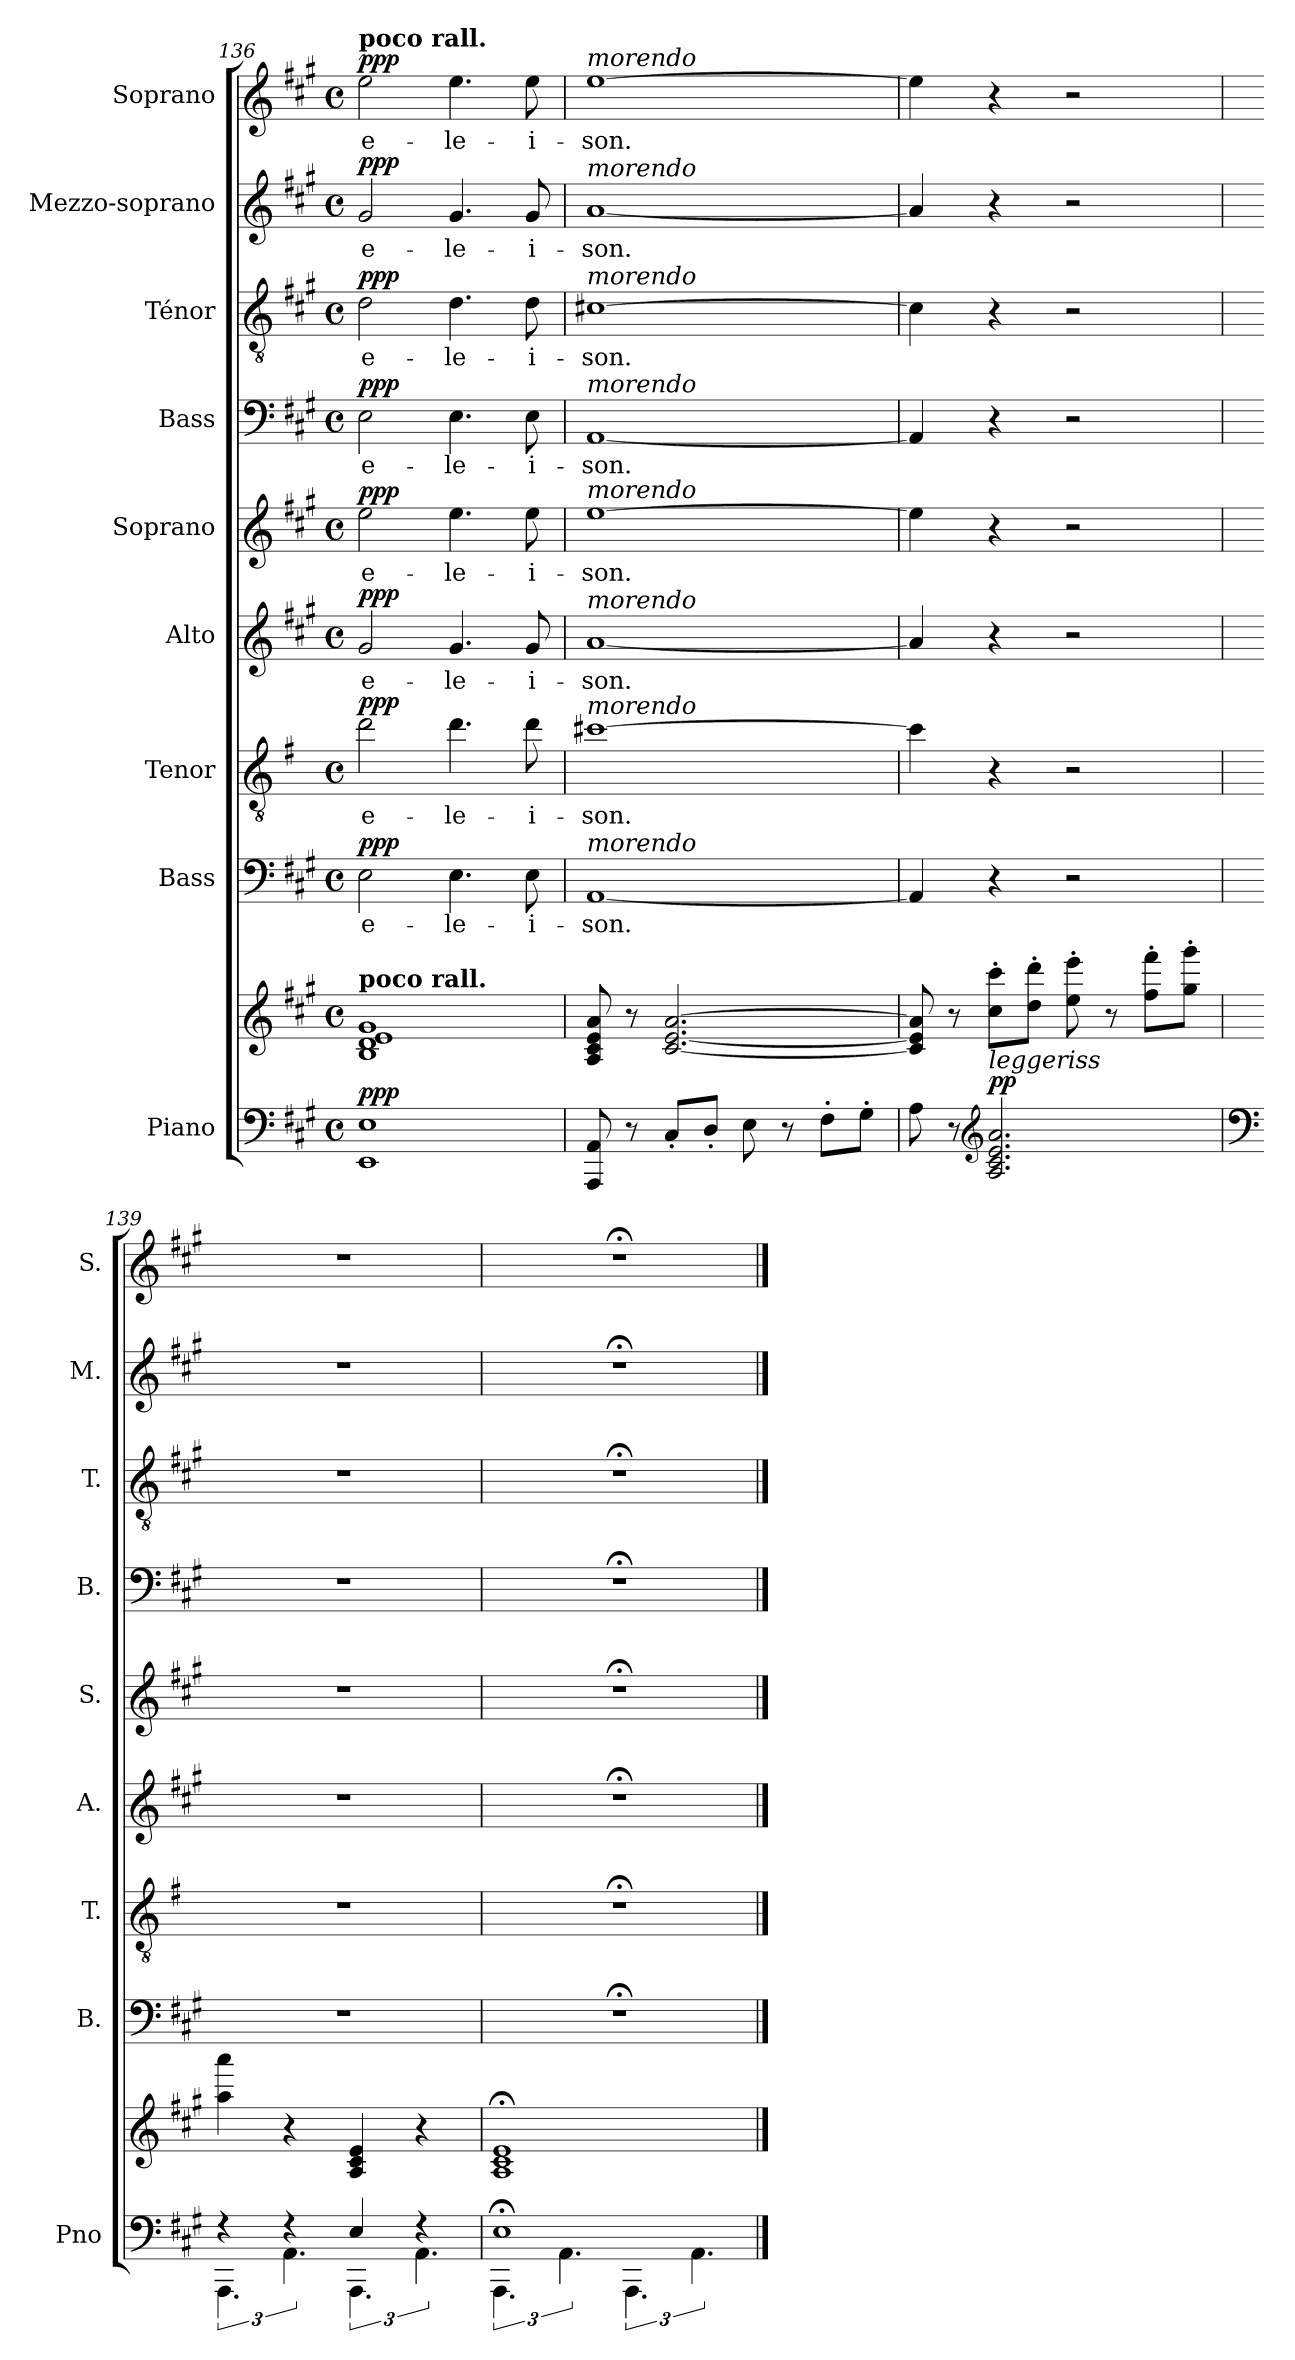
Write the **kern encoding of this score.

**kern	**kern	**dynam	**kern	**text	**dynam	**kern	**text	**dynam	**kern	**text	**dynam	**kern	**text	**dynam	**kern	**text	**dynam	**kern	**text	**dynam	**kern	**text	**dynam	**kern	**text	**dynam
*part9	*part9	*part9	*part8	*part8	*part8	*part7	*part7	*part7	*part6	*part6	*part6	*part5	*part5	*part5	*part4	*part4	*part4	*part3	*part3	*part3	*part2	*part2	*part2	*part1	*part1	*part1
*staff10	*staff9	*staff9/10	*staff8	*staff8	*staff8	*staff7	*staff7	*staff7	*staff6	*staff6	*staff6	*staff5	*staff5	*staff5	*staff4	*staff4	*staff4	*staff3	*staff3	*staff3	*staff2	*staff2	*staff2	*staff1	*staff1	*staff1
*I"Piano	*	*	*I"Bass	*	*	*I"Tenor	*	*	*I"Alto	*	*	*I"Soprano	*	*	*I"Bass	*	*	*I"Ténor	*	*	*I"Mezzo-soprano	*	*	*I"Soprano	*	*
*I'Pno	*	*	*I'B.	*	*	*I'T.	*	*	*I'A.	*	*	*I'S.	*	*	*I'B.	*	*	*I'T.	*	*	*I'M.	*	*	*I'S.	*	*
*clefF4	*clefG2	*	*clefF4	*	*	*clefGv2	*	*	*clefG2	*	*	*clefG2	*	*	*clefF4	*	*	*clefGv2	*	*	*clefG2	*	*	*clefG2	*	*
*	*	*	*	*	*	*ITrd8c14	*	*	*	*	*	*	*	*	*	*	*	*	*	*	*	*	*	*	*	*
*k[f#c#g#]	*k[f#c#g#]	*	*k[f#c#g#]	*	*	*k[f#]	*	*	*k[f#c#g#]	*	*	*k[f#c#g#]	*	*	*k[f#c#g#]	*	*	*k[f#c#g#]	*	*	*k[f#c#g#]	*	*	*k[f#c#g#]	*	*
*M4/4	*M4/4	*	*M4/4	*	*	*M4/4	*	*	*M4/4	*	*	*M4/4	*	*	*M4/4	*	*	*M4/4	*	*	*M4/4	*	*	*M4/4	*	*
*met(c)	*met(c)	*	*met(c)	*	*	*met(c)	*	*	*met(c)	*	*	*met(c)	*	*	*met(c)	*	*	*met(c)	*	*	*met(c)	*	*	*met(c)	*	*
=136	=136	=136	=136	=136	=136	=136	=136	=136	=136	=136	=136	=136	=136	=136	=136	=136	=136	=136	=136	=136	=136	=136	=136	=136	=136	=136
!	!	!	!	!	!	!	!	!	!	!	!	!	!	!	!	!	!	!	!	!	!	!	!	!LO:TX:a:B:t=poco rall.	!	!
!	!LO:TX:a:B:t=poco rall.	!	!	!	!	!	!	!	!	!	!	!	!	!	!	!	!	!	!	!	!	!	!	!	!	!
!	!	!LO:DY:a=2	!	!LO:LY:b	!LO:DY:a	!	!LO:LY:b	!LO:DY:a	!	!LO:LY:b	!LO:DY:a	!	!LO:LY:b	!LO:DY:a	!	!LO:LY:b	!LO:DY:a	!	!LO:LY:b	!LO:DY:a	!	!LO:LY:b	!LO:DY:a	!	!LO:LY:b	!LO:DY:a
1EE 1E	1B 1d 1e 1g#	ppp	2E\	e-	ppp	2di\	e-	ppp	2g#/	e-	ppp	2ee\	e-	ppp	2E\	e-	ppp	2d\	e-	ppp	2g#/	e-	ppp	2ee\	e-	ppp
!	!	!	!	!LO:LY:b	!	!	!LO:LY:b	!	!	!LO:LY:b	!	!	!LO:LY:b	!	!	!LO:LY:b	!	!	!LO:LY:b	!	!	!LO:LY:b	!	!	!LO:LY:b	!
.	.	.	4.E\	-le-	.	4.di\	-le-	.	4.g#/	-le-	.	4.ee\	-le-	.	4.E\	-le-	.	4.d\	-le-	.	4.g#/	-le-	.	4.ee\	-le-	.
!	!	!	!	!LO:LY:b	!	!	!LO:LY:b	!	!	!LO:LY:b	!	!	!LO:LY:b	!	!	!LO:LY:b	!	!	!LO:LY:b	!	!	!LO:LY:b	!	!	!LO:LY:b	!
.	.	.	8E\	-i-	.	8di\	-i-	.	8g#/	-i-	.	8ee\	-i-	.	8E\	-i-	.	8d\	-i-	.	8g#/	-i-	.	8ee\	-i-	.
=137	=137	=137	=137	=137	=137	=137	=137	=137	=137	=137	=137	=137	=137	=137	=137	=137	=137	=137	=137	=137	=137	=137	=137	=137	=137	=137
!	!	!	!	!	!	!	!	!	!	!	!	!	!	!	!	!	!	!	!	!	!	!	!	!LO:TX:a:i:t=morendo	!	!
!	!	!	!	!	!	!	!	!	!	!	!	!	!	!	!	!	!	!	!	!	!LO:TX:a:i:t=morendo	!	!	!	!	!
!	!	!	!	!	!	!	!	!	!	!	!	!	!	!	!	!	!	!LO:TX:a:i:t=morendo	!	!	!	!	!	!	!	!
!	!	!	!	!	!	!	!	!	!	!	!	!	!	!	!LO:TX:a:i:t=morendo	!	!	!	!	!	!	!	!	!	!	!
!	!	!	!	!	!	!	!	!	!	!	!	!LO:TX:a:i:t=morendo	!	!	!	!	!	!	!	!	!	!	!	!	!	!
!	!	!	!	!	!	!	!	!	!LO:TX:a:i:t=morendo	!	!	!	!	!	!	!	!	!	!	!	!	!	!	!	!	!
!	!	!	!	!	!	!LO:TX:a:i:t=morendo	!	!	!	!	!	!	!	!	!	!	!	!	!	!	!	!	!	!	!	!
!	!	!	!LO:TX:a:i:t=morendo	!	!	!	!	!	!	!	!	!	!	!	!	!	!	!	!	!	!	!	!	!	!	!
!	!	!	!	!LO:LY:b	!	!	!LO:LY:b	!	!	!LO:LY:b	!	!	!LO:LY:b	!	!	!LO:LY:b	!	!	!LO:LY:b	!	!	!LO:LY:b	!	!	!LO:LY:b	!
8AAA/ 8AA/	8A/ 8c#/ 8e/ 8a/	.	[1AA	-son.	.	[1c#Xi	-son.	.	[1a	-son.	.	[1ee	-son.	.	[1AA	-son.	.	[1c#X	-son.	.	[1a	-son.	.	[1ee	-son.	.
8r	8r	.	.	.	.	.	.	.	.	.	.	.	.	.	.	.	.	.	.	.	.	.	.	.	.	.
8C#'/L	[2.c#/ [2.e/ [2.a/	.	.	.	.	.	.	.	.	.	.	.	.	.	.	.	.	.	.	.	.	.	.	.	.	.
8D'/J	.	.	.	.	.	.	.	.	.	.	.	.	.	.	.	.	.	.	.	.	.	.	.	.	.	.
8E\	.	.	.	.	.	.	.	.	.	.	.	.	.	.	.	.	.	.	.	.	.	.	.	.	.	.
8r	.	.	.	.	.	.	.	.	.	.	.	.	.	.	.	.	.	.	.	.	.	.	.	.	.	.
8F#'\L	.	.	.	.	.	.	.	.	.	.	.	.	.	.	.	.	.	.	.	.	.	.	.	.	.	.
8G#'\J	.	.	.	.	.	.	.	.	.	.	.	.	.	.	.	.	.	.	.	.	.	.	.	.	.	.
=138	=138	=138	=138	=138	=138	=138	=138	=138	=138	=138	=138	=138	=138	=138	=138	=138	=138	=138	=138	=138	=138	=138	=138	=138	=138	=138
8A\	8c#/] 8e/] 8a/]	.	4AA/]	.	.	4c#i\]	.	.	4a/]	.	.	4ee\]	.	.	4AA/]	.	.	4c#\]	.	.	4a/]	.	.	4ee\]	.	.
8r	8r	.	.	.	.	.	.	.	.	.	.	.	.	.	.	.	.	.	.	.	.	.	.	.	.	.
*clefG2	*	*	*	*	*	*	*	*	*	*	*	*	*	*	*	*	*	*	*	*	*	*	*	*	*	*
!LO:TX:a:i:t=leggeriss	!	!	!	!	!	!	!	!	!	!	!	!	!	!	!	!	!	!	!	!	!	!	!	!	!	!
!	!	!LO:DY:a=2	!	!	!	!	!	!	!	!	!	!	!	!	!	!	!	!	!	!	!	!	!	!	!	!
2.A/ 2.c#/ 2.e/ 2.a/	8cc#\' 8ccc#\'L	pp	4r	.	.	4r	.	.	4r	.	.	4r	.	.	4r	.	.	4r	.	.	4r	.	.	4r	.	.
.	8dd\' 8ddd\'J	.	.	.	.	.	.	.	.	.	.	.	.	.	.	.	.	.	.	.	.	.	.	.	.	.
.	8ee\' 8eee\'	.	2r	.	.	2r	.	.	2r	.	.	2r	.	.	2r	.	.	2r	.	.	2r	.	.	2r	.	.
.	8r	.	.	.	.	.	.	.	.	.	.	.	.	.	.	.	.	.	.	.	.	.	.	.	.	.
.	8ff#\' 8fff#\'L	.	.	.	.	.	.	.	.	.	.	.	.	.	.	.	.	.	.	.	.	.	.	.	.	.
.	8gg#\' 8ggg#\'J	.	.	.	.	.	.	.	.	.	.	.	.	.	.	.	.	.	.	.	.	.	.	.	.	.
=139	=139	=139	=139	=139	=139	=139	=139	=139	=139	=139	=139	=139	=139	=139	=139	=139	=139	=139	=139	=139	=139	=139	=139	=139	=139	=139
*clefF4	*	*	*	*	*	*	*	*	*	*	*	*	*	*	*	*	*	*	*	*	*	*	*	*	*	*
*^	*	*	*	*	*	*	*	*	*	*	*	*	*	*	*	*	*	*	*	*	*	*	*	*	*	*
4r	6.AAA\	4aa\ 4aaa\	.	1r	.	.	1r	.	.	1r	.	.	1r	.	.	1r	.	.	1r	.	.	1r	.	.	1r	.	.
4r	6.AA\	4r	.	.	.	.	.	.	.	.	.	.	.	.	.	.	.	.	.	.	.	.	.	.	.	.	.
4E/	6.AAA\	4A/ 4c#/ 4e/	.	.	.	.	.	.	.	.	.	.	.	.	.	.	.	.	.	.	.	.	.	.	.	.	.
4r	6.AA\	4r	.	.	.	.	.	.	.	.	.	.	.	.	.	.	.	.	.	.	.	.	.	.	.	.	.
=140	=140	=140	=140	=140	=140	=140	=140	=140	=140	=140	=140	=140	=140	=140	=140	=140	=140	=140	=140	=140	=140	=140	=140	=140	=140	=140	=140
1E;<	6.AAA\	1A;< 1c#;< 1e;<	.	1r;<	.	.	1r;<	.	.	1r;<	.	.	1r;<	.	.	1r;<	.	.	1r;<	.	.	1r;<	.	.	1r;<	.	.
.	6.AA\	.	.	.	.	.	.	.	.	.	.	.	.	.	.	.	.	.	.	.	.	.	.	.	.	.	.
.	6.AAA\	.	.	.	.	.	.	.	.	.	.	.	.	.	.	.	.	.	.	.	.	.	.	.	.	.	.
.	6.AA\	.	.	.	.	.	.	.	.	.	.	.	.	.	.	.	.	.	.	.	.	.	.	.	.	.	.
*v	*v	*	*	*	*	*	*	*	*	*	*	*	*	*	*	*	*	*	*	*	*	*	*	*	*	*	*
==	==	==	==	==	==	==	==	==	==	==	==	==	==	==	==	==	==	==	==	==	==	==	==	==	==	==
*-	*-	*-	*-	*-	*-	*-	*-	*-	*-	*-	*-	*-	*-	*-	*-	*-	*-	*-	*-	*-	*-	*-	*-	*-	*-	*-
